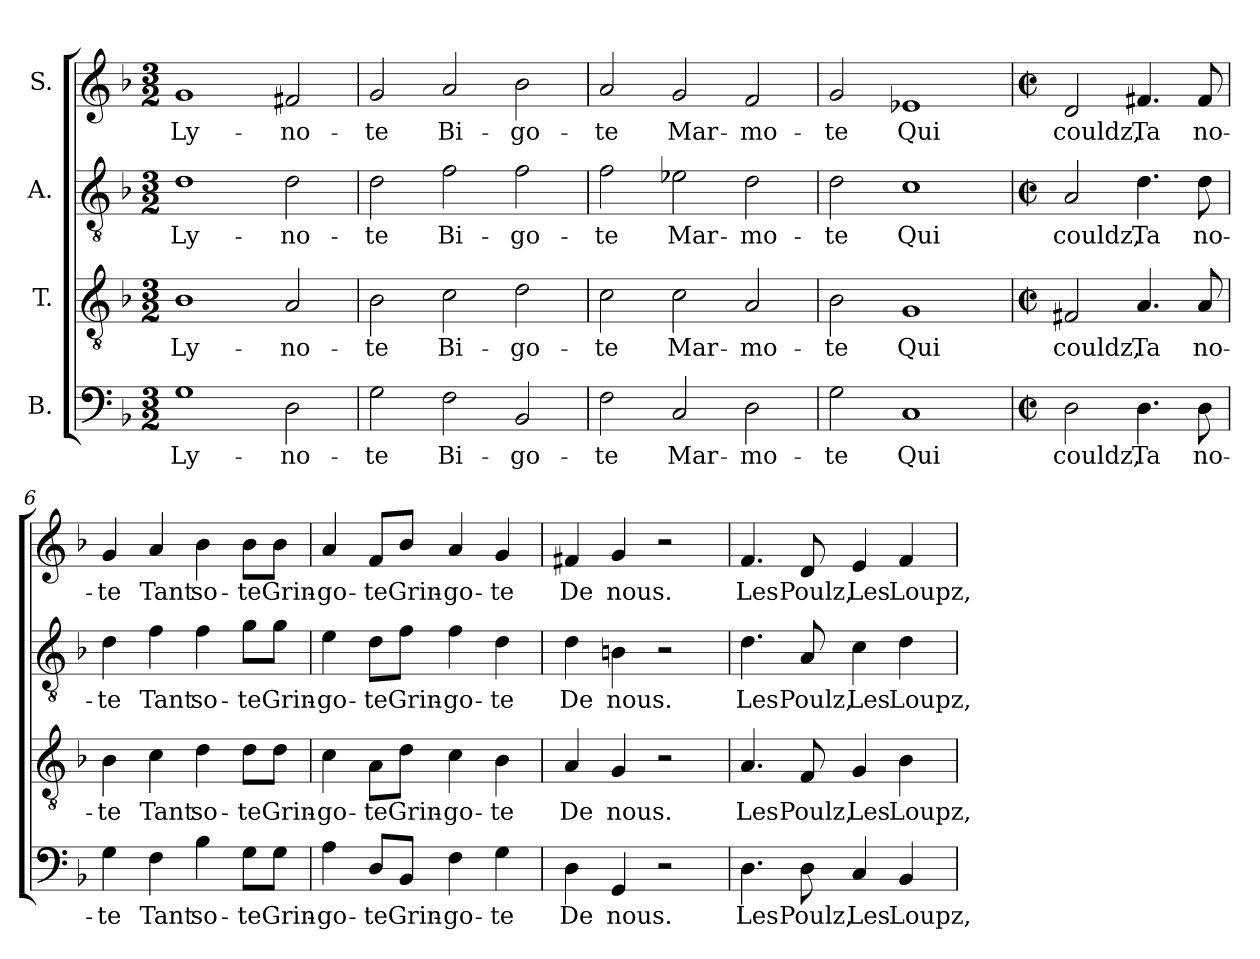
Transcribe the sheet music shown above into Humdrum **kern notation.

**kern	**text	**kern	**text	**kern	**text	**kern	**text
*part4	*part4	*part3	*part3	*part2	*part2	*part1	*part1
*staff4	*staff4	*staff3	*staff3	*staff2	*staff2	*staff1	*staff1
*I"B.	*	*I"T.	*	*I"A.	*	*I"S.	*
*clefF4	*	*clefGv2	*	*clefGv2	*	*clefG2	*
*k[b-]	*	*k[b-]	*	*k[b-]	*	*k[b-]	*
*F:	*	*F:	*	*F:	*	*F:	*
*M3/2	*	*M3/2	*	*M3/2	*	*M3/2	*
=1	=1	=1	=1	=1	=1	=1	=1
1G	Ly-	1B-	Ly-	1d	Ly-	1g	Ly-
2D\	-no-	2A/	-no-	2d\	-no-	2f#X/	-no-
=2	=2	=2	=2	=2	=2	=2	=2
2G\	-te	2B-\	-te	2d\	-te	2g/	-te
2F\	Bi-	2c\	Bi-	2f\	Bi-	2a/	Bi-
2BB-/	-go-	2d\	-go-	2f\	-go-	2b-\	-go-
=3	=3	=3	=3	=3	=3	=3	=3
2F\	-te	2c\	-te	2f\	-te	2a/	-te
2C/	Mar-	2c\	Mar-	2e-X\	Mar-	2g/	Mar-
2D\	-mo-	2A/	-mo-	2d\	-mo-	2f/	-mo-
=4	=4	=4	=4	=4	=4	=4	=4
2G\	-te	2B-\	-te	2d\	-te	2g/	-te
1C	Qui	1G	Qui	1c	Qui	1e-X	Qui
=5	=5	=5	=5	=5	=5	=5	=5
*M2/2	*	*M2/2	*	*M2/2	*	*M2/2	*
*met(c|)	*	*met(c|)	*	*met(c|)	*	*met(c|)	*
2D\	couldz,	2F#X/	couldz,	2A/	couldz,	2d/	couldz,
4.D\	Ta	4.A/	Ta	4.d\	Ta	4.f#X/	Ta
8D\	no-	8A/	no-	8d\	no-	8f#/	no-
=6	=6	=6	=6	=6	=6	=6	=6
4G\	-te	4B-\	-te	4d\	-te	4g/	-te
4F\	Tant	4c\	Tant	4f\	Tant	4a/	Tant
4B-\	so-	4d\	so-	4f\	so-	4b-\	so-
8G\L	-te	8d\L	-te	8g\L	-te	8b-\L	-te
8G\J	Grin-	8d\J	Grin-	8g\J	Grin-	8b-\J	Grin-
!!LO:LB:g=z
=7	=7	=7	=7	=7	=7	=7	=7
4A\	-go-	4c\	-go-	4e\	-go-	4a/	-go-
8D/L	-te	8A\L	-te	8d\L	-te	8f/L	-te
8BB-/J	Grin-	8d\J	Grin-	8f\J	Grin-	8b-/J	Grin-
4F\	-go-	4c\	-go-	4f\	-go-	4a/	-go-
4G\	-te	4B-\	-te	4d\	-te	4g/	-te
=8	=8	=8	=8	=8	=8	=8	=8
4D\	De	4A/	De	4d\	De	4f#X/	De
4GG/	nous.	4G/	nous.	4Bn\	nous.	4g/	nous.
2r	.	2r	.	2r	.	2r	.
=9	=9	=9	=9	=9	=9	=9	=9
4.D\	Les	4.A/	Les	4.d\	Les	4.f/	Les
8D\	Poulz,	8F/	Poulz,	8A/	Poulz,	8d/	Poulz,
4C/	Les	4G/	Les	4c\	Les	4e/	Les
4BB-/	Loupz,	4B-\	Loupz,	4d\	Loupz,	4f/	Loupz,
=	=	=	=	=	=	=	=
*-	*-	*-	*-	*-	*-	*-	*-
